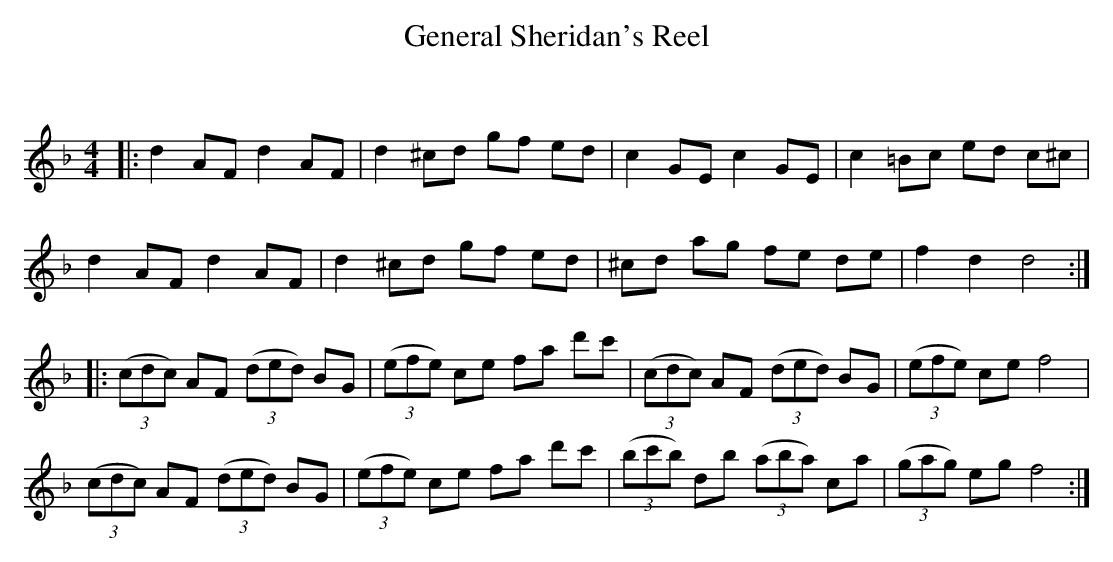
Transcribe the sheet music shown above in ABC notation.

X:1
T: General Sheridan's Reel
C:
Q: 232
K:Dm
M:4/4
L:1/8
|:d2 AF d2 AF|d2 ^cd gf ed|c2 GE c2 GE|c2 =Bc ed c^c|
d2 AF d2 AF|d2 ^cd gf ed|^cd ag fe de|f2 d2 d4:|
|:((3cdc) AF ((3ded) BG|((3efe) ce fa d'c'|((3cdc) AF ((3ded) BG|((3efe) ce f4|
((3cdc) AF ((3ded) BG|((3efe) ce fa d'c'|((3bc'b) db ((3aba) ca|((3gag) eg f4:|
